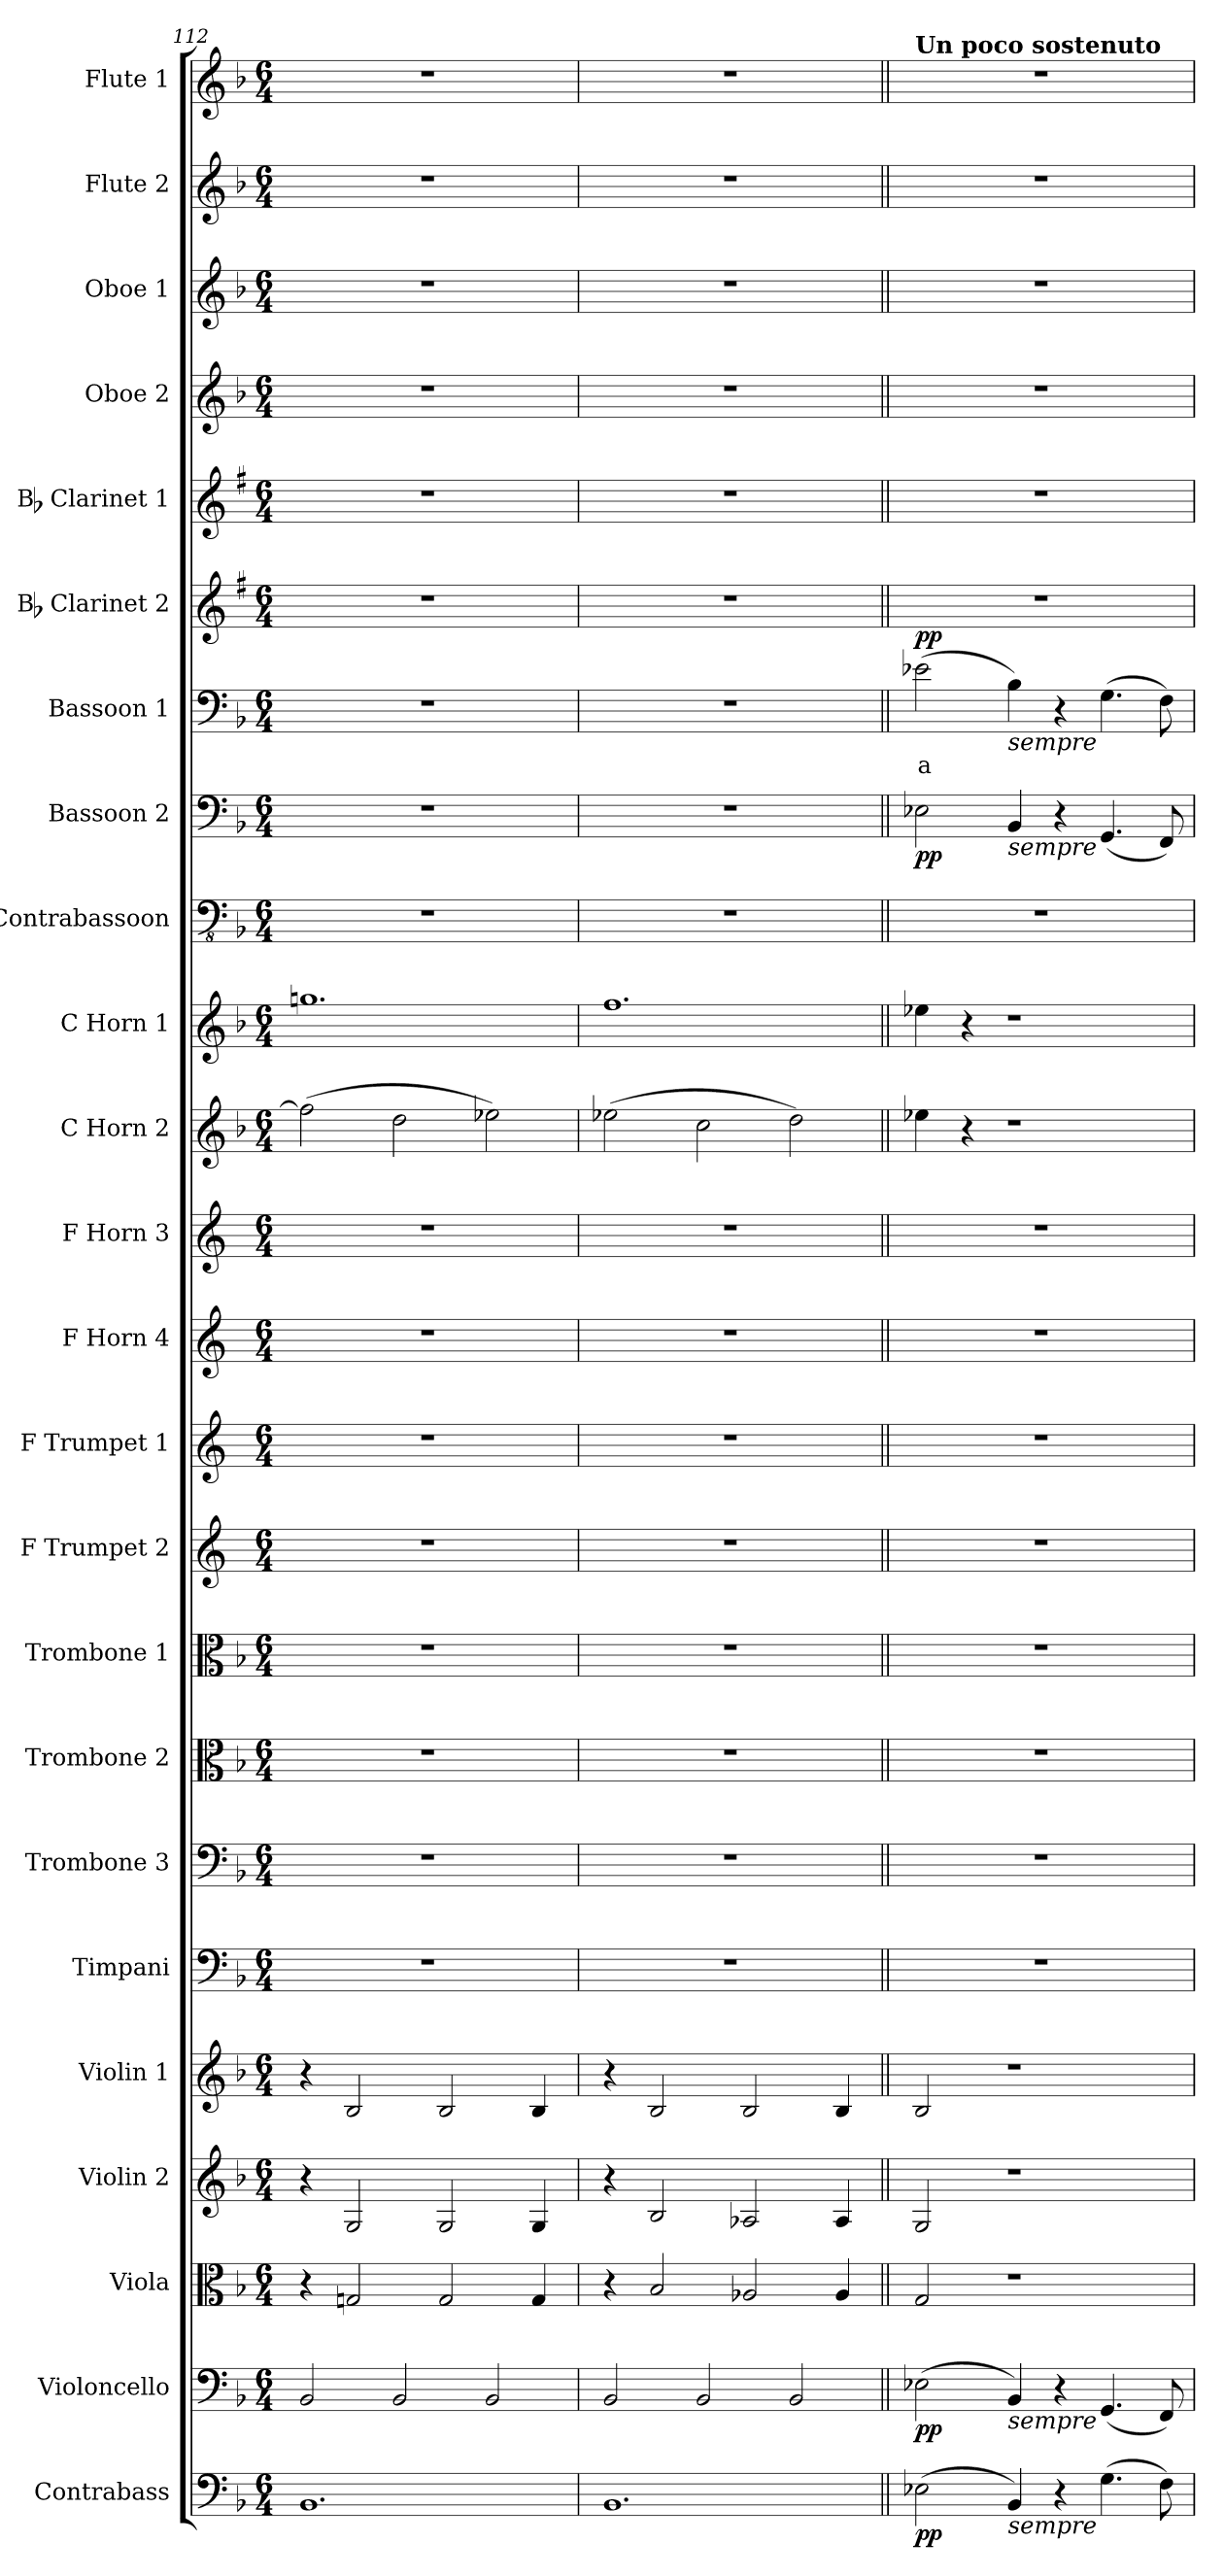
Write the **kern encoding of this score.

**kern	**dynam	**kern	**dynam	**kern	**kern	**kern	**kern	**kern	**kern	**kern	**kern	**kern	**kern	**kern	**kern	**kern	**kern	**kern	**dynam	**kern	**text	**dynam	**kern	**kern	**kern	**kern	**kern	**kern
*part24	*part24	*part23	*part23	*part22	*part21	*part20	*part19	*part18	*part17	*part16	*part15	*part14	*part13	*part12	*part11	*part10	*part9	*part8	*part8	*part7	*part7	*part7	*part6	*part5	*part4	*part3	*part2	*part1
*staff24	*staff24	*staff23	*staff23	*staff22	*staff21	*staff20	*staff19	*staff18	*staff17	*staff16	*staff15	*staff14	*staff13	*staff12	*staff11	*staff10	*staff9	*staff8	*staff8	*staff7	*staff7	*staff7	*staff6	*staff5	*staff4	*staff3	*staff2	*staff1
*I"Contrabass	*	*I"Violoncello	*	*I"Viola	*I"Violin 2	*I"Violin 1	*I"Timpani	*I"Trombone 3	*I"Trombone 2	*I"Trombone 1	*I"F Trumpet 2	*I"F Trumpet 1	*I"F Horn 4	*I"F Horn 3	*I"C Horn 2	*I"C Horn 1	*I"Contrabassoon	*I"Bassoon 2	*	*I"Bassoon 1	*	*	*I"Bb Clarinet 2	*I"Bb Clarinet 1	*I"Oboe 2	*I"Oboe 1	*I"Flute 2	*I"Flute 1
*I'Cb	*	*I'Vc	*	*I'Vla	*I'Vln 2	*I'Vln 1	*I'Timp	*I'Trb 3	*I'Trb 2	*I'Trb 1	*I'Tpt 2	*I'Tpt 1	*I'Hn 4	*I'Hn 3	*I'Hn 2	*I'Hn 1	*I'C Bsn	*I'Bsn 2	*	*I'Bsn 1	*	*	*I'Cl 2	*I'Cl 1	*I'Ob 2	*I'Ob 1	*I'Fl 2	*I'Fl 1
*clefF4	*	*clefF4	*	*clefC3	*clefG2	*clefG2	*clefF4	*clefF4	*clefC3	*clefC3	*clefG2	*clefG2	*clefG2	*clefG2	*clefG2	*clefG2	*clefFv4	*clefF4	*	*clefF4	*	*	*clefG2	*clefG2	*clefG2	*clefG2	*clefG2	*clefG2
*ITrd7c12	*	*	*	*	*	*	*	*	*	*	*ITrd-3c-5	*ITrd-3c-5	*ITrd4c7	*ITrd4c7	*ITrd7c12	*ITrd7c12	*	*	*	*	*	*	*ITrd1c2	*ITrd1c2	*	*	*	*
*k[b-]	*	*k[b-]	*	*k[b-]	*k[b-]	*k[b-]	*k[b-]	*k[b-]	*k[b-]	*k[b-]	*k[b-]	*k[b-]	*k[b-]	*k[b-]	*k[b-]	*k[b-]	*k[b-]	*k[b-]	*	*k[b-]	*	*	*k[b-]	*k[b-]	*k[b-]	*k[b-]	*k[b-]	*k[b-]
*M6/4	*	*M6/4	*	*M6/4	*M6/4	*M6/4	*M6/4	*M6/4	*M6/4	*M6/4	*M6/4	*M6/4	*M6/4	*M6/4	*M6/4	*M6/4	*M6/4	*M6/4	*	*M6/4	*	*	*M6/4	*M6/4	*M6/4	*M6/4	*M6/4	*M6/4
=112	=112	=112	=112	=112	=112	=112	=112	=112	=112	=112	=112	=112	=112	=112	=112	=112	=112	=112	=112	=112	=112	=112	=112	=112	=112	=112	=112	=112
1.BBB-	.	2BB-/	.	4r	4r	4r	1.r	1.r	1.r	1.r	1.r	1.r	1.r	1.r	(2f\]	1.gn	1.r	1.r	.	1.r	.	.	1.r	1.r	1.r	1.r	1.r	1.r
.	.	.	.	2Gn/	2G/	2B-/	.	.	.	.	.	.	.	.	.	.	.	.	.	.	.	.	.	.	.	.	.	.
.	.	2BB-/	.	.	.	.	.	.	.	.	.	.	.	.	2d\	.	.	.	.	.	.	.	.	.	.	.	.	.
.	.	.	.	2G/	2G/	2B-/	.	.	.	.	.	.	.	.	.	.	.	.	.	.	.	.	.	.	.	.	.	.
.	.	2BB-/	.	.	.	.	.	.	.	.	.	.	.	.	2e-X\)	.	.	.	.	.	.	.	.	.	.	.	.	.
.	.	.	.	4G/	4G/	4B-/	.	.	.	.	.	.	.	.	.	.	.	.	.	.	.	.	.	.	.	.	.	.
=113	=113	=113	=113	=113	=113	=113	=113	=113	=113	=113	=113	=113	=113	=113	=113	=113	=113	=113	=113	=113	=113	=113	=113	=113	=113	=113	=113	=113
1.BBB-	.	2BB-/	.	4r	4r	4r	1.r	1.r	1.r	1.r	1.r	1.r	1.r	1.r	(2e-X\	1.f	1.r	1.r	.	1.r	.	.	1.r	1.r	1.r	1.r	1.r	1.r
.	.	.	.	2B-/	2B-/	2B-/	.	.	.	.	.	.	.	.	.	.	.	.	.	.	.	.	.	.	.	.	.	.
.	.	2BB-/	.	.	.	.	.	.	.	.	.	.	.	.	2c\	.	.	.	.	.	.	.	.	.	.	.	.	.
.	.	.	.	2A-X/	2A-X/	2B-/	.	.	.	.	.	.	.	.	.	.	.	.	.	.	.	.	.	.	.	.	.	.
.	.	2BB-/	.	.	.	.	.	.	.	.	.	.	.	.	2d\)	.	.	.	.	.	.	.	.	.	.	.	.	.
.	.	.	.	4A-/	4A-/	4B-/	.	.	.	.	.	.	.	.	.	.	.	.	.	.	.	.	.	.	.	.	.	.
=114||	=114||	=114||	=114||	=114||	=114||	=114||	=114||	=114||	=114||	=114||	=114||	=114||	=114||	=114||	=114||	=114||	=114||	=114||	=114||	=114||	=114||	=114||	=114||	=114||	=114||	=114||	=114||	=114||
!	!	!	!	!	!	!	!	!	!	!	!	!	!	!	!	!	!	!	!	!	!	!	!	!	!	!	!	!LO:TX:a:B:t=Un poco sostenuto
!	!LO:DY:b	!	!LO:DY:b	!	!	!	!	!	!	!	!	!	!	!	!	!	!	!	!LO:DY:b	!	!LO:LY:b:color=#FF0000	!LO:DY:b	!	!	!	!	!	!
(2EE-X\	pp	(2E-X\	pp	2G/	2G/	2B-/	1.r	1.r	1.r	1.r	1.r	1.r	1.r	1.r	4e-X\	4e-X\	1.r	2E-X\	pp	(2e-X\	a	pp	1.r	1.r	1.r	1.r	1.r	1.r
.	.	.	.	.	.	.	.	.	.	.	.	.	.	.	4r	4r	.	.	.	.	.	.	.	.	.	.	.	.
!	!	!	!	!	!	!	!	!	!	!	!	!	!	!	!	!	!	!	!	!LO:TX:b:i:t=sempre	!	!	!	!	!	!	!	!
!	!	!	!	!	!	!	!	!	!	!	!	!	!	!	!	!	!	!LO:TX:b:i:t=sempre	!	!	!	!	!	!	!	!	!	!
!	!	!LO:TX:b:i:t=sempre	!	!	!	!	!	!	!	!	!	!	!	!	!	!	!	!	!	!	!	!	!	!	!	!	!	!
!LO:TX:b:i:t=sempre	!	!	!	!	!	!	!	!	!	!	!	!	!	!	!	!	!	!	!	!	!	!	!	!	!	!	!	!
4BBB-/)	.	4BB-/)	.	1r	1r	1r	.	.	.	.	.	.	.	.	1r	1r	.	4BB-/	.	4B-\)	.	.	.	.	.	.	.	.
4r	.	4r	.	.	.	.	.	.	.	.	.	.	.	.	.	.	.	4r	.	4r	.	.	.	.	.	.	.	.
(4.GG\	.	(4.GG/	.	.	.	.	.	.	.	.	.	.	.	.	.	.	.	(4.GG/	.	(4.G\	.	.	.	.	.	.	.	.
8FF\)	.	8FF/)	.	.	.	.	.	.	.	.	.	.	.	.	.	.	.	8FF/)	.	8F\)	.	.	.	.	.	.	.	.
=	=	=	=	=	=	=	=	=	=	=	=	=	=	=	=	=	=	=	=	=	=	=	=	=	=	=	=	=
*-	*-	*-	*-	*-	*-	*-	*-	*-	*-	*-	*-	*-	*-	*-	*-	*-	*-	*-	*-	*-	*-	*-	*-	*-	*-	*-	*-	*-
